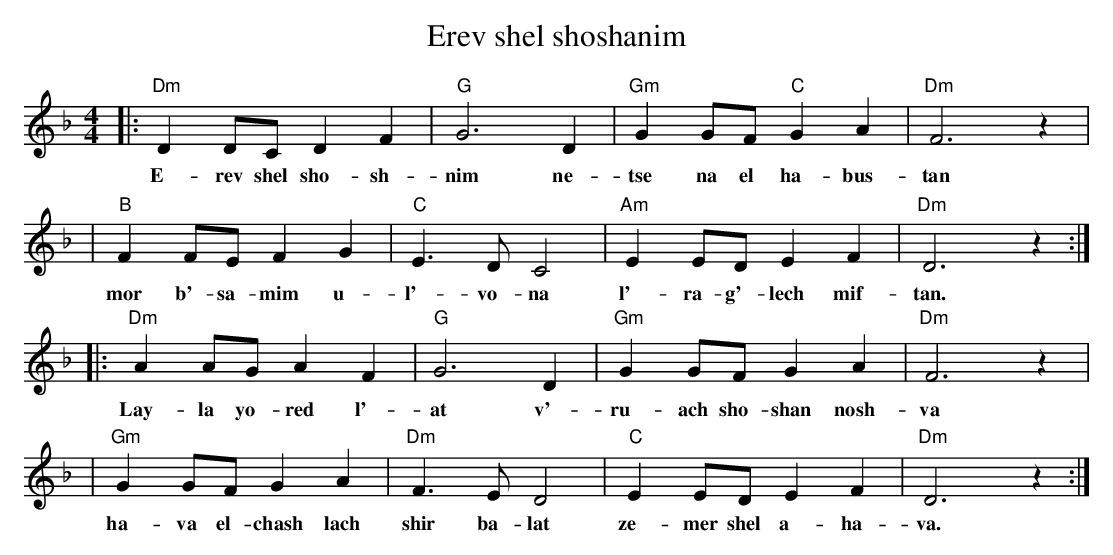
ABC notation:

X:1
T: Erev shel shoshanim
M: 4/4
L: 1/8
K: Dm
|: "Dm"D2 DC D2 F2 | "G"G6 D2 | "Gm"G2 GF "C"G2 A2 | "Dm"F6 z2 |
w: E-rev shel sho-sh-nim ne-tse na el ha-bus-tan
| "B"F2 FE F2 G2 | "C"E3 D C4 | "Am"E2 ED E2 F2 | "Dm"D6 z2 :|
w: mor b'-sa-mim u-l'-vo-na l'-ra-g'-lech mif-tan.
|: "Dm"A2 AG A2 F2 | "G"G6 D2 | "Gm"G2 GF G2 A2 | "Dm"F6 z2 |
w: Lay-la yo-red l'-at v'-ru-ach sho-shan nosh-va
| "Gm"G2 GF G2 A2 | "Dm"F3 E D4 | "C"E2 ED E2 F2 | "Dm"D6 z2 :|
w: ha-va el-chash lach shir ba-lat ze-mer shel a-ha-va.
